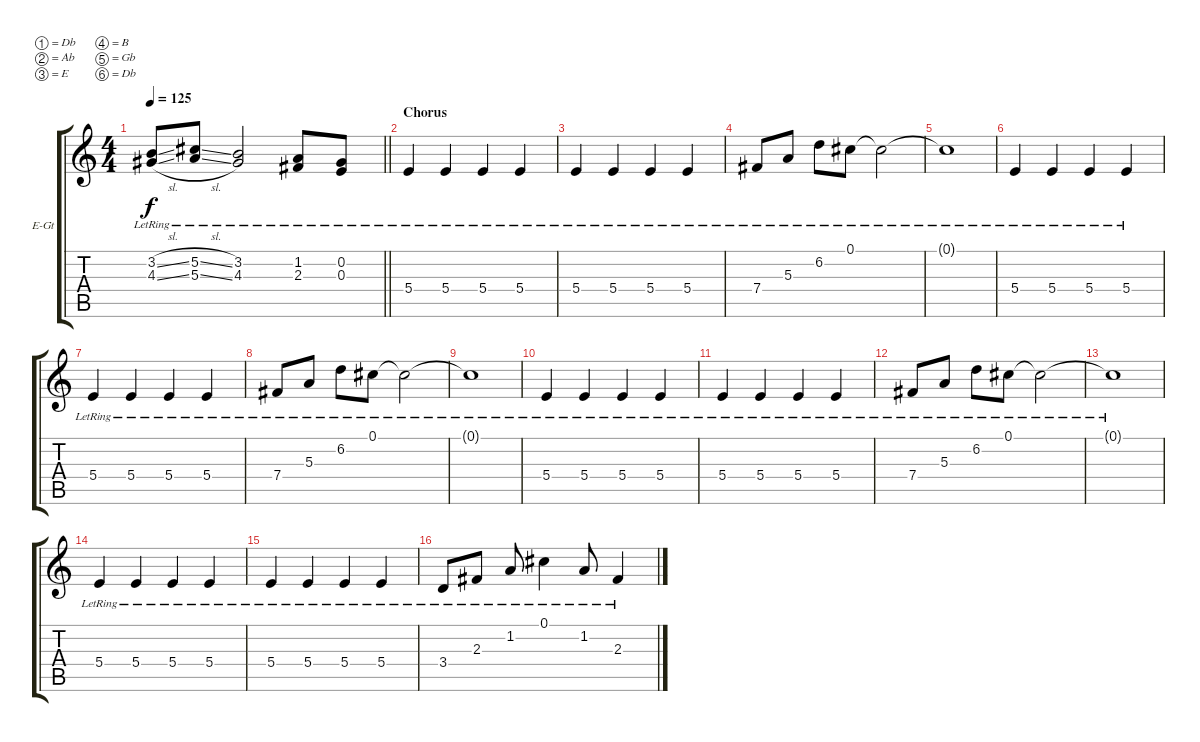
\bracketExtendMode groupsimilarinstruments
\firstSystemTrackNameOrientation horizontal
\otherSystemsTrackNameOrientation horizontal
\track ("Distortion 02" "E-Gt") {instrument overdrivenguitar}
\staff {score tabs}
\tuning (Db4 Ab3 E3 B2 Gb2 Db2)
\ts (4 4)
\tempo 125
\clef g2
\barLineRight lightlight
\ks c
(3.2{sl lr} 4.3{sl lr}).8{dy f} (5.2{sl lr} 5.3{sl lr}).8 (3.2{lr} 4.3{lr}).2 (1.2{lr} 2.3{lr}).8 (0.2 0.3{lr}).8 |
\section ("" "Chorus")
5.4{lr}.4 5.4{lr}.4 5.4{lr}.4 5.4{lr}.4 |
5.4{lr}.4 5.4{lr}.4 5.4{lr}.4 5.4{lr}.4 |
7.4{lr}.8 5.3{lr}.8 6.2{lr}.8 0.1{lr}.8 0.1{lr t}.2 |
0.1{lr t}.1 |
5.4{lr}.4 5.4{lr}.4 5.4{lr}.4 5.4{lr}.4 |
5.4{lr}.4 5.4{lr}.4 5.4{lr}.4 5.4{lr}.4 |
7.4{lr}.8 5.3{lr}.8 6.2{lr}.8 0.1{lr}.8 0.1{lr t}.2 |
0.1{lr t}.1 |
5.4{lr}.4 5.4{lr}.4 5.4{lr}.4 5.4{lr}.4 |
5.4{lr}.4 5.4{lr}.4 5.4{lr}.4 5.4{lr}.4 |
7.4{lr}.8 5.3{lr}.8 6.2{lr}.8 0.1{lr}.8 0.1{lr t}.2 |
0.1{lr t}.1 |
5.4{lr}.4 5.4{lr}.4 5.4{lr}.4 5.4{lr}.4 |
5.4{lr}.4 5.4{lr}.4 5.4{lr}.4 5.4{lr}.4 |
3.4{lr}.8 2.3{lr}.8 1.2{lr}.8 0.1{lr}.4 1.2{lr}.8 2.3{lr}.4
